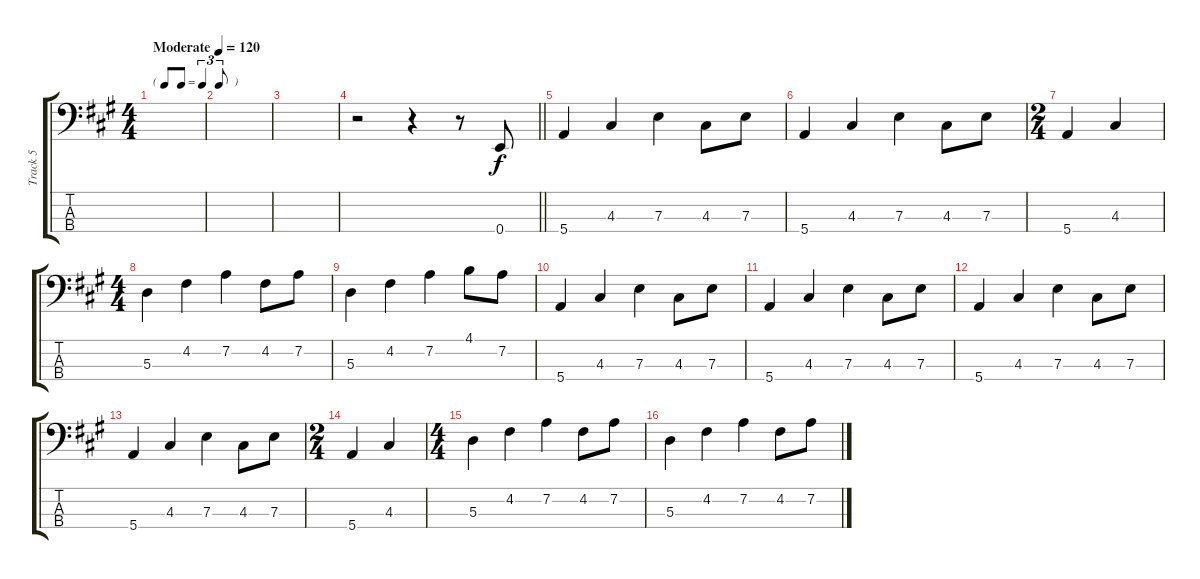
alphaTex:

\track ("Track 5" "Track 5") {instrument electricbassfinger}
\staff {score tabs}
\tuning (G2 D2 A1 E1) {hide}
\ts (4 4)
\tf triplet8th
\tempo (120 "Moderate")
\clef f4
\ks a
|
|
|
\barLineRight lightlight
r.2 r.4 r.8 0.4.8 |
5.4.4 4.3.4 7.3.4 4.3.8 7.3.8 |
5.4.4 4.3.4 7.3.4 4.3.8 7.3.8 |
\ts (2 4)
5.4.4 4.3.4 |
\ts (4 4)
5.3.4 4.2.4 7.2.4 4.2.8 7.2.8 |
5.3.4 4.2.4 7.2.4 4.1.8 7.2.8 |
5.4.4 4.3.4 7.3.4 4.3.8 7.3.8 |
5.4.4 4.3.4 7.3.4 4.3.8 7.3.8 |
5.4.4 4.3.4 7.3.4 4.3.8 7.3.8 |
5.4.4 4.3.4 7.3.4 4.3.8 7.3.8 |
\ts (2 4)
5.4.4 4.3.4 |
\ts (4 4)
5.3.4 4.2.4 7.2.4 4.2.8 7.2.8 |
5.3.4 4.2.4 7.2.4 4.2.8 7.2.8
